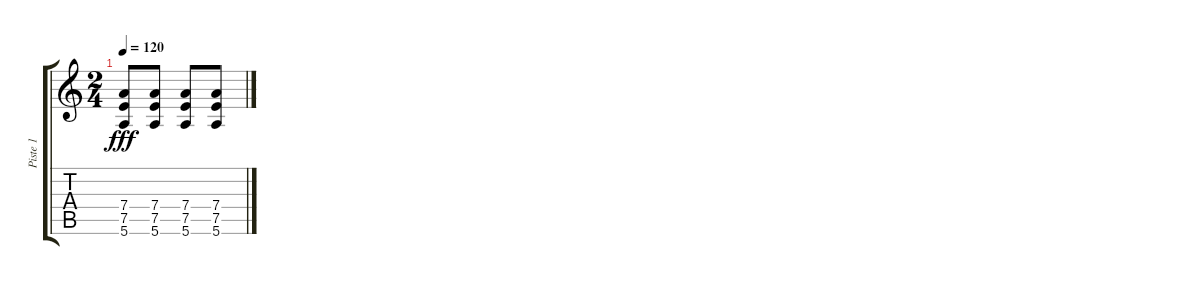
\track ("Piste 1" "Piste 1") {instrument distortionguitar}
\staff {score tabs}
\tuning (E4 B3 G3 D3 A2 E2) {hide}
\ts (2 4)
\tempo 120
\clef g2
\ks c
(7.4 7.5 5.6).8{dy fff} (7.4 7.5 5.6).8 (7.4 7.5 5.6).8 (7.4 7.5 5.6).8
